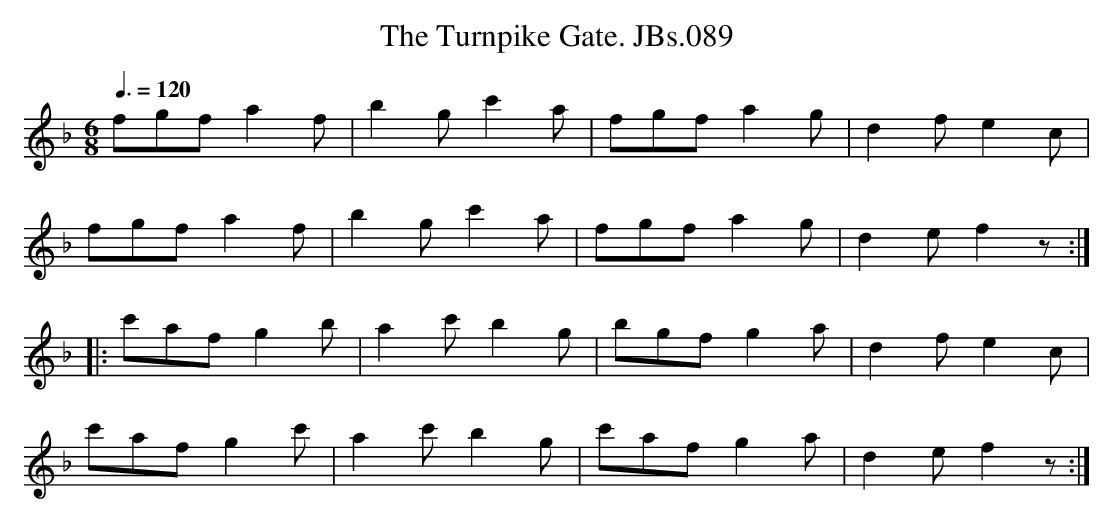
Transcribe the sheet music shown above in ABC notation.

X:1
T:Turnpike Gate. JBs.089, The
M:6/8
L:1/8
Q:3/8=120
K:F
fgfa2f|b2gc'2a|fgf a2g|d2fe2c|
fgf a2f|b2gc'2a|fgf a2g|d2ef2z:|
|:c'af g2b|a2c'b2g|bgfg2a|d2fe2c|
c'afg2c'|a2c'b2g|c'af g2a|d2ef2z:|
